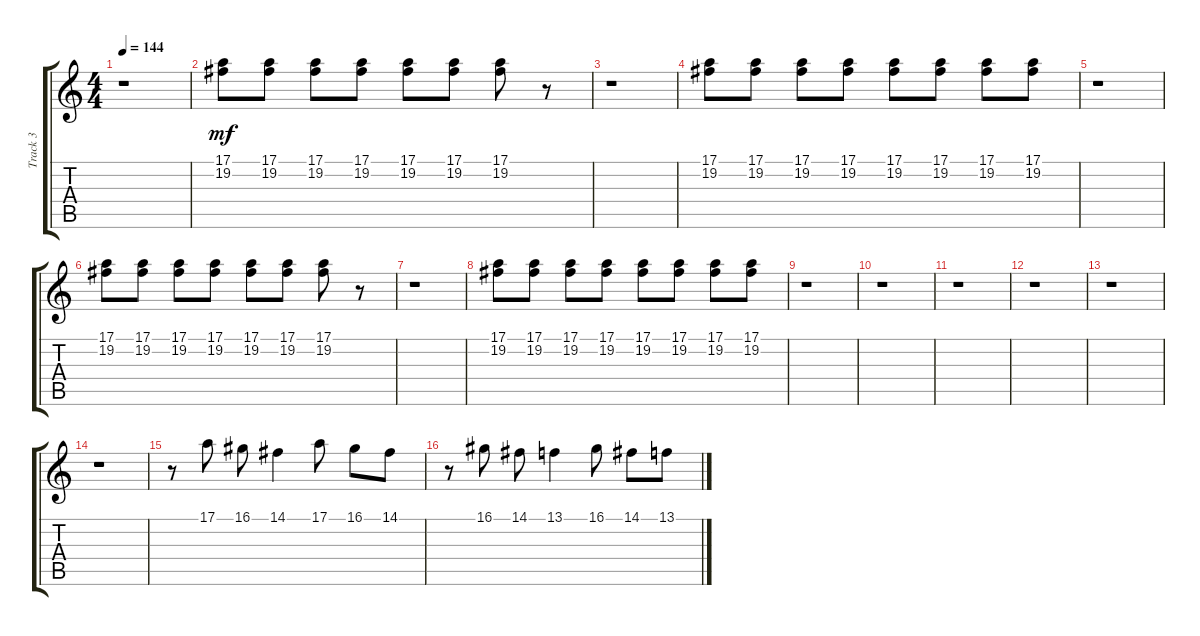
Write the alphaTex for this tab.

\track ("Track 3" "Track 3") {instrument stringensemble1}
\staff {score tabs}
\tuning (E4 B3 G3 D3 A2 E2) {hide}
\ts (4 4)
\tempo 144
\clef g2
\ks c
r.1{dy mf} |
(17.1 19.2).8 (17.1 19.2).8 (17.1 19.2).8 (17.1 19.2).8 (17.1 19.2).8 (17.1 19.2).8 (17.1 19.2).8 r.8 |
r.1 |
(17.1 19.2).8 (17.1 19.2).8 (17.1 19.2).8 (17.1 19.2).8 (17.1 19.2).8 (17.1 19.2).8 (17.1 19.2).8 (17.1 19.2).8 |
r.1 |
(17.1 19.2).8 (17.1 19.2).8 (17.1 19.2).8 (17.1 19.2).8 (17.1 19.2).8 (17.1 19.2).8 (17.1 19.2).8 r.8 |
r.1 |
(17.1 19.2).8 (17.1 19.2).8 (17.1 19.2).8 (17.1 19.2).8 (17.1 19.2).8 (17.1 19.2).8 (17.1 19.2).8 (17.1 19.2).8 |
r.1 |
r.1 |
r.1 |
r.1 |
r.1 |
r.1 |
r.8 17.1.8 16.1.8 14.1.4 17.1.8 16.1.8 14.1.8 |
r.8 16.1.8 14.1.8 13.1.4 16.1.8 14.1.8 13.1.8
